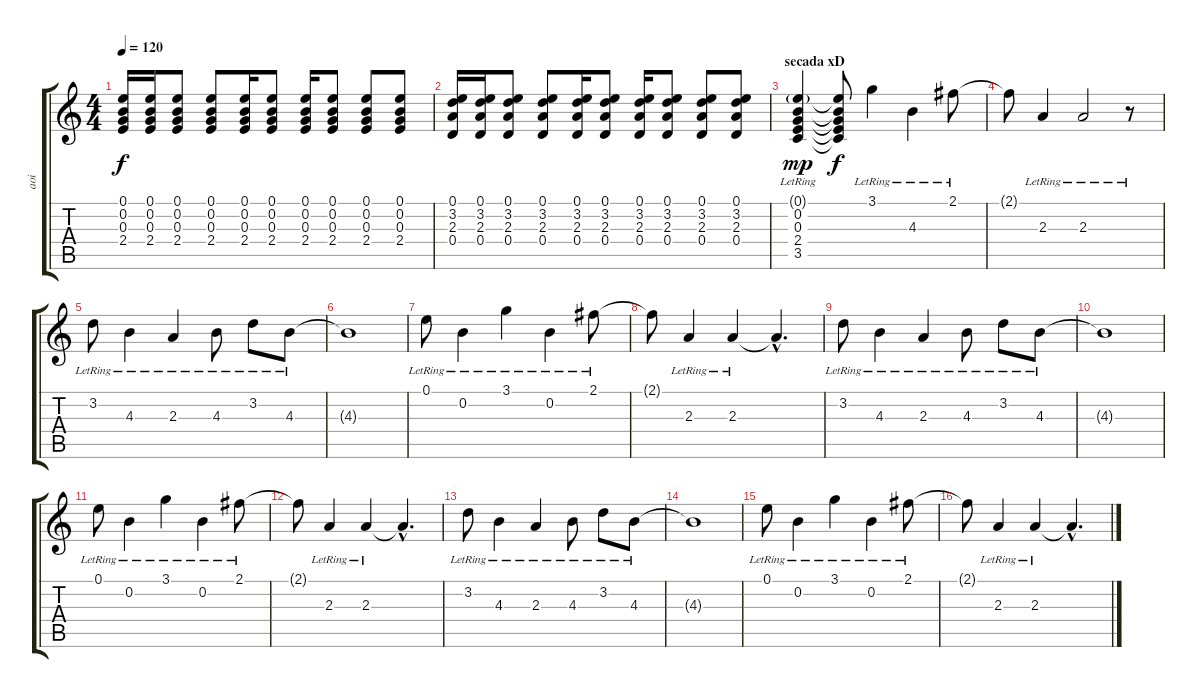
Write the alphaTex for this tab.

\track ("aoi " "aoi ") {instrument acousticguitarsteel}
\staff {score tabs}
\tuning (E4 B3 G3 D3 A2 E2) {hide}
\ts (4 4)
\tempo 120
\clef g2
\ks c
(0.1 0.2 0.3 2.4).16{dy f} (0.1 0.2 0.3 2.4).16 (0.1 0.2 0.3 2.4).8 (0.1 0.2 0.3 2.4).8 (0.1 0.2 0.3 2.4).16 (0.1 0.2 0.3 2.4).8 (0.1 0.2 0.3 2.4).16 (0.1 0.2 0.3 2.4).8 (0.1 0.2 0.3 2.4).8 (0.1 0.2 0.3 2.4).8 |
(0.1 3.2 2.3 0.4).16 (0.1 3.2 2.3 0.4).16 (0.1 3.2 2.3 0.4).8 (0.1 3.2 2.3 0.4).8 (0.1 3.2 2.3 0.4).16 (0.1 3.2 2.3 0.4).8 (0.1 3.2 2.3 0.4).16 (0.1 3.2 2.3 0.4).8 (0.1 3.2 2.3 0.4).8 (0.1 3.2 2.3 0.4).8 |
\section ("" "secada xD")
(0.1{g lr} 0.2{lr} 0.3{lr} 2.4{lr} 3.5{lr}).4{dy mp} (0.1{t} 0.2{t} 0.3{t} 2.4{t} 3.5{t}).8{dy f} 3.1{lr}.4 4.3{lr}.4 2.1{lr}.8 |
2.1{t}.8 2.3{lr}.4 2.3{lr}.2 r.8 |
3.2{lr}.8 4.3{lr}.4 2.3{lr}.4 4.3{lr}.8 3.2{lr}.8 4.3{lr}.8 |
4.3{t}.1 |
0.1{lr}.8 0.2{lr}.4 3.1{lr}.4 0.2{lr}.4 2.1{lr}.8 |
2.1{t}.8 2.3{lr}.4 2.3{lr}.4 2.3{hac t}.4{d} |
3.2{lr}.8 4.3{lr}.4 2.3{lr}.4 4.3{lr}.8 3.2{lr}.8 4.3{lr}.8 |
4.3{t}.1 |
0.1{lr}.8 0.2{lr}.4 3.1{lr}.4 0.2{lr}.4 2.1{lr}.8 |
2.1{t}.8 2.3{lr}.4 2.3{lr}.4 2.3{hac t}.4{d} |
3.2{lr}.8 4.3{lr}.4 2.3{lr}.4 4.3{lr}.8 3.2{lr}.8 4.3{lr}.8 |
4.3{t}.1 |
0.1{lr}.8 0.2{lr}.4 3.1{lr}.4 0.2{lr}.4 2.1{lr}.8 |
2.1{t}.8 2.3{lr}.4 2.3{lr}.4 2.3{hac t}.4{d}
